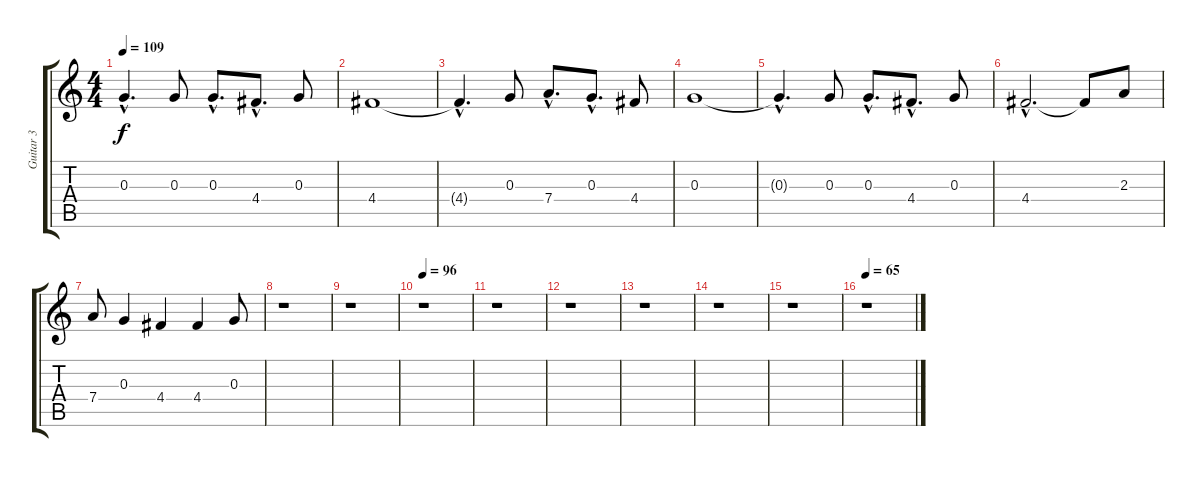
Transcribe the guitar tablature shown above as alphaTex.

\track ("Guitar 3" "Guitar 3") {instrument distortionguitar}
\staff {score tabs}
\tuning (E4 B3 G3 D3 A2 E2) {hide}
\ts (4 4)
\tempo 109
\clef g2
\ks c
0.3{hac t}.4{d dy f} 0.3.8 0.3{hac}.8{d} 4.4{hac}.8{d} 0.3.8 |
4.4.1 |
4.4{hac t}.4{d} 0.3.8 7.4{hac}.8{d} 0.3{hac}.8{d} 4.4.8 |
0.3.1 |
0.3{hac t}.4{d} 0.3.8 0.3{hac}.8{d} 4.4{hac}.8{d} 0.3.8 |
4.4{hac}.2{d} 4.4{t}.8 2.3.8 |
7.4.8 0.3.4 4.4.4 4.4.4 0.3.8 |
r.1 |
r.1 |
\tempo 96
r.1 |
r.1 |
r.1 |
r.1 |
r.1 |
r.1 |
\tempo 65
r.1
